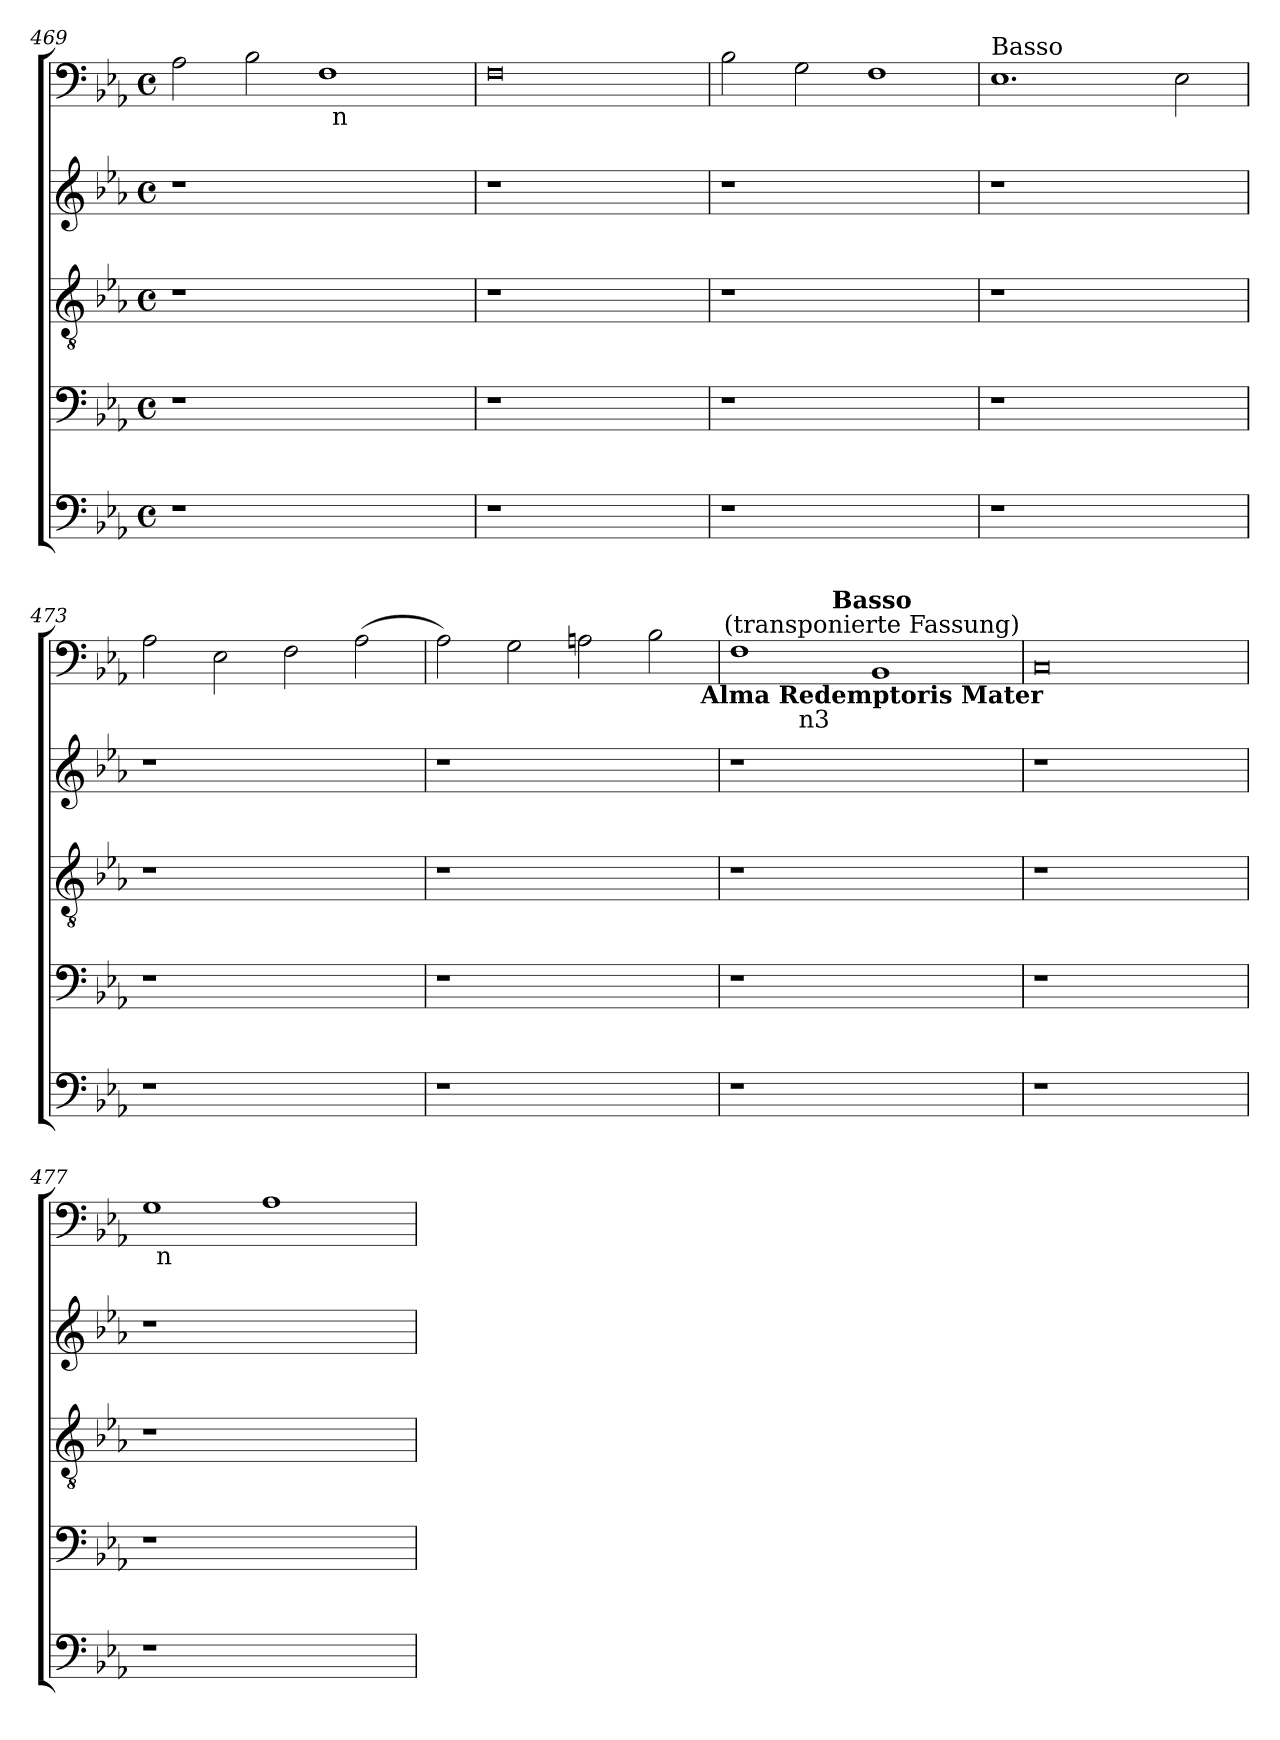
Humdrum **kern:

**kern	**kern	**kern	**kern	**kern
*part5	*part4	*part3	*part2	*part1
*staff5	*staff4	*staff3	*staff2	*staff1
*clefF4	*clefF4	*clefGv2	*clefG2	*clefF4
*	*ITrd-3c-5	*ITrd-3c-5	*ITrd-3c-5	*ITrd-3c-5
*k[b-e-a-]	*k[b-e-a-d-]	*k[b-e-a-d-]	*k[b-e-a-d-]	*k[b-e-a-d-]
*E-:	*A-:	*A-:	*A-:	*A-:
*M4/4	*M4/4	*M4/4	*M4/4	*M4/4
*met(c)	*met(c)	*met(c)	*met(c)	*met(c)
=469	=469	=469	=469	=469
*	*	*	*	*^
1r	1r	1r	1r	2d-\	1ryy
.	.	.	.	2e-\	.
1ryy	1ryy	1ryy	1ryy	1B-	32ryy
!	!	!	!	!	!LO:TX:b:t=n
.	.	.	.	.	2ryy
.	.	.	.	.	4...ryy
*	*	*	*	*v	*v
!!LO:LB:g=z
=470	=470	=470	=470	=470
1r	1r	1r	1r	0B-
1ryy	1ryy	1ryy	1ryy	.
=471	=471	=471	=471	=471
1r	1r	1r	1r	2e-\
.	.	.	.	2c\
1ryy	1ryy	1ryy	1ryy	1B-
=472	=472	=472	=472	=472
!	!	!	!	!LO:TX:a:t=Basso
1r	1r	1r	1r	1.A-
1ryy	1ryy	1ryy	1ryy	.
.	.	.	.	2A->\
=473	=473	=473	=473	=473
1r	1r	1r	1r	2d-\
.	.	.	.	2A-\
1ryy	1ryy	1ryy	1ryy	2B->\
.	.	.	.	(>2d->\
!!LO:PB:g=z
=474	=474	=474	=474	=474
1r	1r	1r	1r	2d->\)
.	.	.	.	2c>\
1ryy	1ryy	1ryy	1ryy	2dn\
.	.	.	.	2e-\
=475	=475	=475	=475	=475
*	*	*	*	*^
1r	1r	1r	1r	1B->	4...ryy
!	!	!	!	!	!LO:TX:b:t=n3
.	.	.	.	.	1ryy
!	!	!	!	!LO:TX:b:B:cj:t=Alma Redemptoris Mater	!
!	!	!	!	!LO:TX:cj:t=(transponierte Fassung)	!
!	!	!	!	!LO:TX:B:cj:t=Basso	!
1ryy	1ryy	1ryy	1ryy	1E-	.
.	.	.	.	.	2ryy
.	.	.	.	.	32ryy
*	*	*	*	*v	*v
=476	=476	=476	=476	=476
1r	1r	1r	1r	0F
1ryy	1ryy	1ryy	1ryy	.
=477	=477	=477	=477	=477
*	*	*	*	*^
1r	1r	1r	1r	1c	32ryy
!	!	!	!	!	!LO:TX:b:t=n
.	.	.	.	.	1ryy
1ryy	1ryy	1ryy	1ryy	1d-	.
.	.	.	.	.	2ryy
.	.	.	.	.	4...ryy
*	*	*	*	*v	*v
=	=	=	=	=
*-	*-	*-	*-	*-
